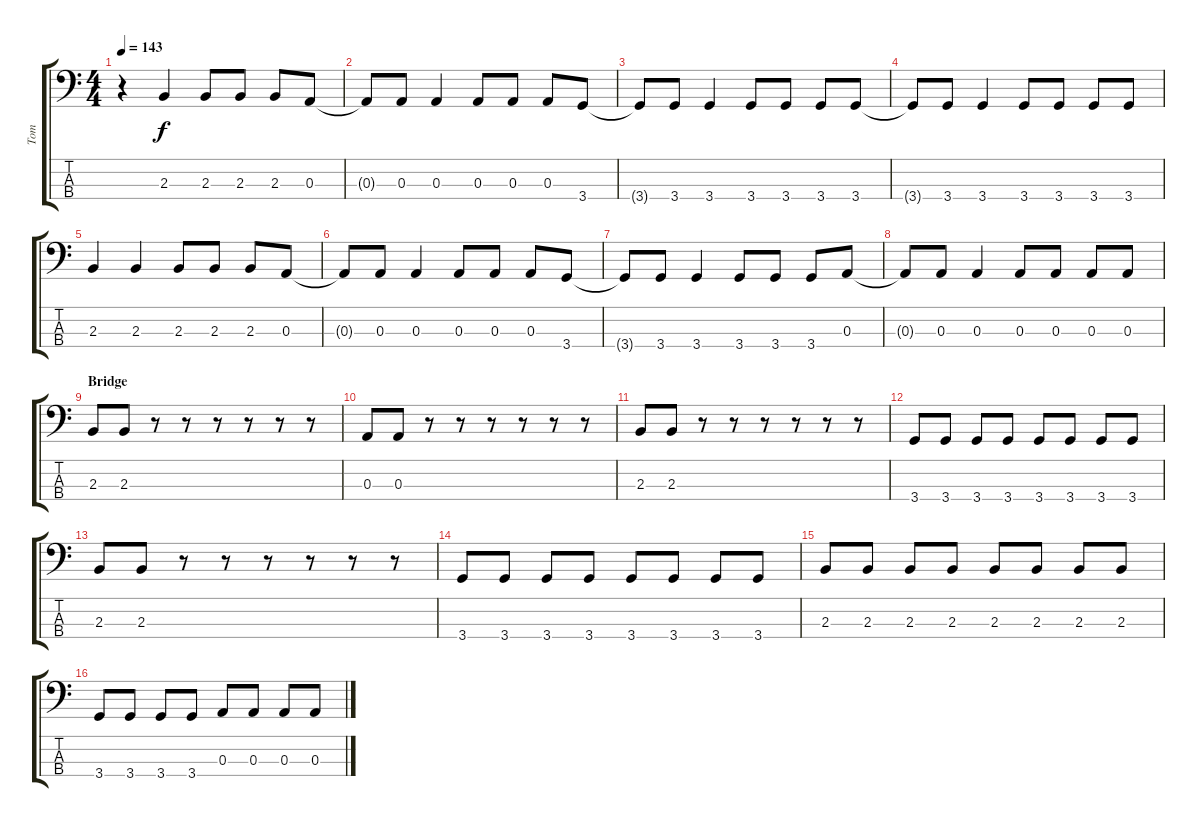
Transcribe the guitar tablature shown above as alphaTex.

\track ("Tom" "Tom") {instrument electricbassfinger}
\staff {score tabs}
\tuning (G2 D2 A1 E1) {hide}
\ts (4 4)
\tempo 143
\clef f4
\ks c
r.4{dy f} 2.3.4 2.3.8 2.3.8 2.3.8 0.3.8 |
0.3{t}.8 0.3.8 0.3.4 0.3.8 0.3.8 0.3.8 3.4.8 |
3.4{t}.8 3.4.8 3.4.4 3.4.8 3.4.8 3.4.8 3.4.8 |
3.4{t}.8 3.4.8 3.4.4 3.4.8 3.4.8 3.4.8 3.4.8 |
2.3.4 2.3.4 2.3.8 2.3.8 2.3.8 0.3.8 |
0.3{t}.8 0.3.8 0.3.4 0.3.8 0.3.8 0.3.8 3.4.8 |
3.4{t}.8 3.4.8 3.4.4 3.4.8 3.4.8 3.4.8 0.3.8 |
0.3{t}.8 0.3.8 0.3.4 0.3.8 0.3.8 0.3.8 0.3.8 |
\section ("" "Bridge")
2.3.8 2.3.8 r.8 r.8 r.8 r.8 r.8 r.8 |
0.3.8 0.3.8 r.8 r.8 r.8 r.8 r.8 r.8 |
2.3.8 2.3.8 r.8 r.8 r.8 r.8 r.8 r.8 |
3.4.8 3.4.8 3.4.8 3.4.8 3.4.8 3.4.8 3.4.8 3.4.8 |
2.3.8 2.3.8 r.8 r.8 r.8 r.8 r.8 r.8 |
3.4.8 3.4.8 3.4.8 3.4.8 3.4.8 3.4.8 3.4.8 3.4.8 |
2.3.8 2.3.8 2.3.8 2.3.8 2.3.8 2.3.8 2.3.8 2.3.8 |
3.4.8 3.4.8 3.4.8 3.4.8 0.3.8 0.3.8 0.3.8 0.3.8
